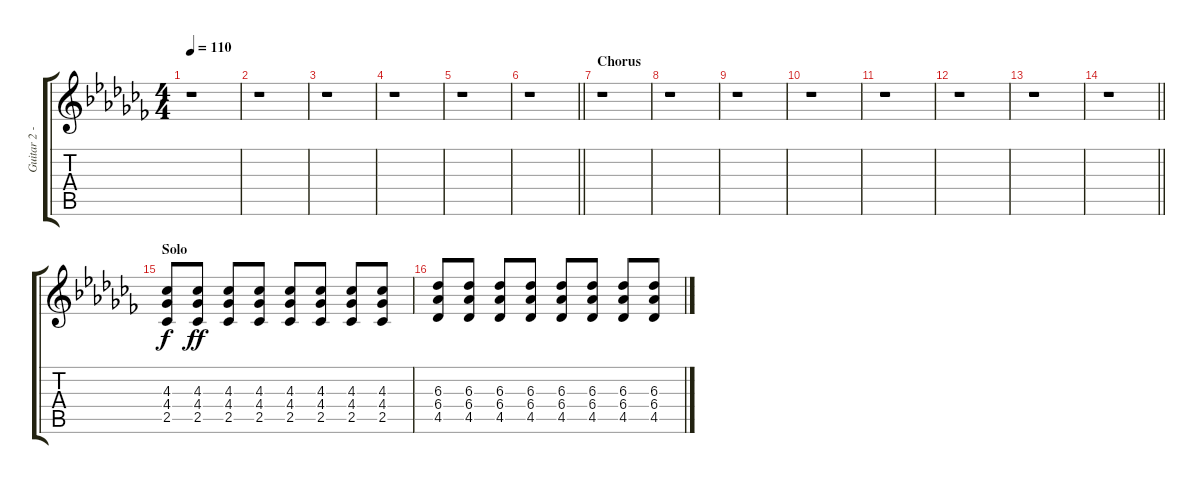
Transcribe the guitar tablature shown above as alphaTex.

\track ("Guitar 2 - Mike Shinoda" "Guitar 2 -") {instrument electricbasspick}
\staff {score tabs}
\tuning (E4 B3 G3 D3 A2 E2) {hide}
\ts (4 4)
\tempo 110
\clef g2
\ks abminor
r.1{dy f} |
r.1 |
r.1 |
r.1 |
r.1 |
\barLineRight lightlight
r.1 |
\section ("" "Chorus")
r.1 |
r.1 |
r.1 |
r.1 |
r.1 |
r.1 |
r.1 |
\barLineRight lightlight
r.1 |
\section ("" "Solo")
(4.3 4.4 2.5).8{volume 7 instrument overdrivenguitar} (4.3 4.4 2.5).8{dy ff} (4.3 4.4 2.5).8 (4.3 4.4 2.5).8 (4.3 4.4 2.5).8 (4.3 4.4 2.5).8 (4.3 4.4 2.5).8 (4.3 4.4 2.5).8 |
(6.3 6.4 4.5).8 (6.3 6.4 4.5).8 (6.3 6.4 4.5).8 (6.3 6.4 4.5).8 (6.3 6.4 4.5).8 (6.3 6.4 4.5).8 (6.3 6.4 4.5).8 (6.3 6.4 4.5).8
